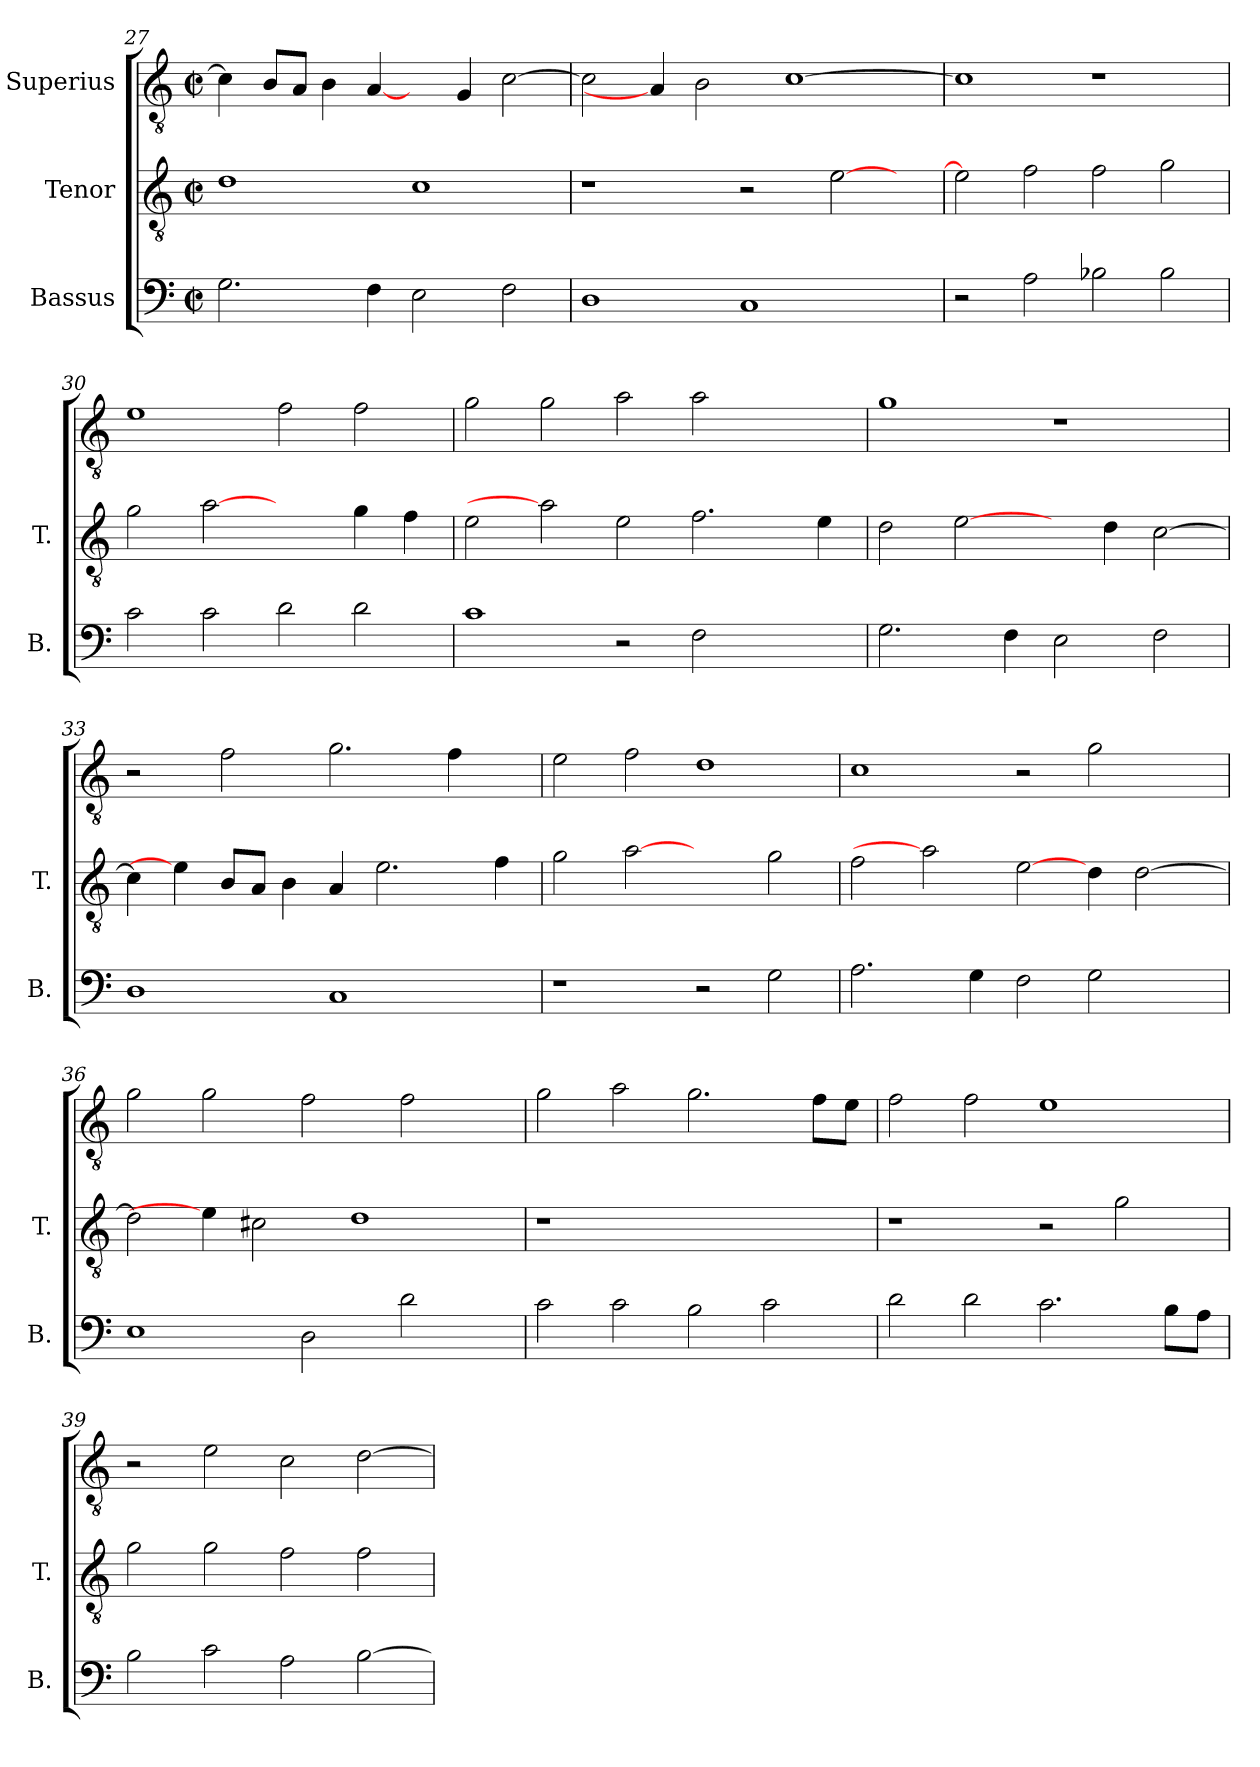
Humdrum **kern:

**kern	**kern	**kern
*part3	*part2	*part1
*staff3	*staff2	*staff1
*I"Bassus	*I"Tenor	*I"Superius
*I'B.	*I'T.	*
*clefF4	*clefGv2	*clefGv2
*	*ITrd7c12	*ITrd7c12
*k[]	*k[]	*k[]
*C:	*C:	*C:
*M2/2	*M2/2	*M2/2
*met(c|)	*met(c|)	*met(c|)
=27	=27	=27
2.Gi\	1Di	4Ci\]
.	.	8BBi/L
.	.	8AAi/J
.	.	4BBi\
4Fi\	.	[4AAi/
2Ei\	1Ci	4ryy
.	.	4GGi/
2Fi\	.	[>2Ci\
!!LO:LB:g=z
=28	=28	=28
1Di	1r	2Ci\]
.	.	4AAi/]
.	.	2BBi\
1Ci	2r	.
.	.	[>1Ci
.	[>2Ei\	.
4ryy	4ryy	.
=29	=29	=29
2r	2Ei\]	1Ci]
2Ai\	2Fi\	.
2B-Xi\	2Fi\	1r
2B-i\	2Gi\	.
=30	=30	=30
2ci\	2Gi\	1Ei
2ci\	[2Ai	.
2di\	2ryy	2Fi\
2di\	4Gi\	2Fi\
.	4Fi\	.
=31	=31	=31
1ci	2Ei\	2Gi\
.	2Ai]	2Gi\
2r	2Ei\	2Ai\
2Fi\	2.Fi\	2Ai\
2ryy	.	2ryy
.	4Ei\	.
=32	=32	=32
2.Gi\	2Di\	1Gi
.	[2Ei\	.
4Fi\	.	.
2Ei\	4ryy	1r
.	4Di\	.
2Fi\	[>2Ci\	.
!!LO:PB:g=z
=33	=33	=33
1Di	4Ci\]	2r
.	4Ei\]	.
.	8BBi/L	2Fi\
.	8AAi/J	.
.	4BBi\	.
1Ci	4AAi/	2.Gi\
.	2.Ei\	.
.	.	4Fi\
4ryy	4Fi\	4ryy
=34	=34	=34
1r	2Gi\	2Ei\
.	[2Ai	2Fi\
2r	2ryy	1Di
2Gi\	2Gi\	.
=35	=35	=35
2.Ai\	2Fi\	1Ci
.	2Ai]	.
4Gi\	.	.
2Fi\	[2Ei\	2r
2Gi\	4Di\	2Gi\
.	[>2Di\	.
4ryy	.	4ryy
=36	=36	=36
1Ei	2Di\]	2Gi\
.	4Ei\]	2Gi\
.	2C#Xi\	.
2Di\	.	2Fi\
.	1Di	.
2di\	.	2Fi\
4ryy	.	4ryy
=37	=37	=37
!	!LO:N:vis=1	!
2ci\	1r	2Gi\
2ci\	.	2Ai\
2Bi\	1ryy	2.Gi\
2ci\	.	.
.	.	8Fi\L
.	.	8Ei\J
!!LO:LB:g=z
=38	=38	=38
2di\	1r	2Fi\
2di\	.	2Fi\
2.ci\	2r	1Ei
.	2Gi\	.
8Bi\L	.	.
8Ai\J	.	.
=39	=39	=39
2Bi\	2Gi\	2r
2ci\	2Gi\	2Ei\
2Ai\	2Fi\	2Ci\
[>2Bi\	2Fi\	[>2Di\
=	=	=
*-	*-	*-
